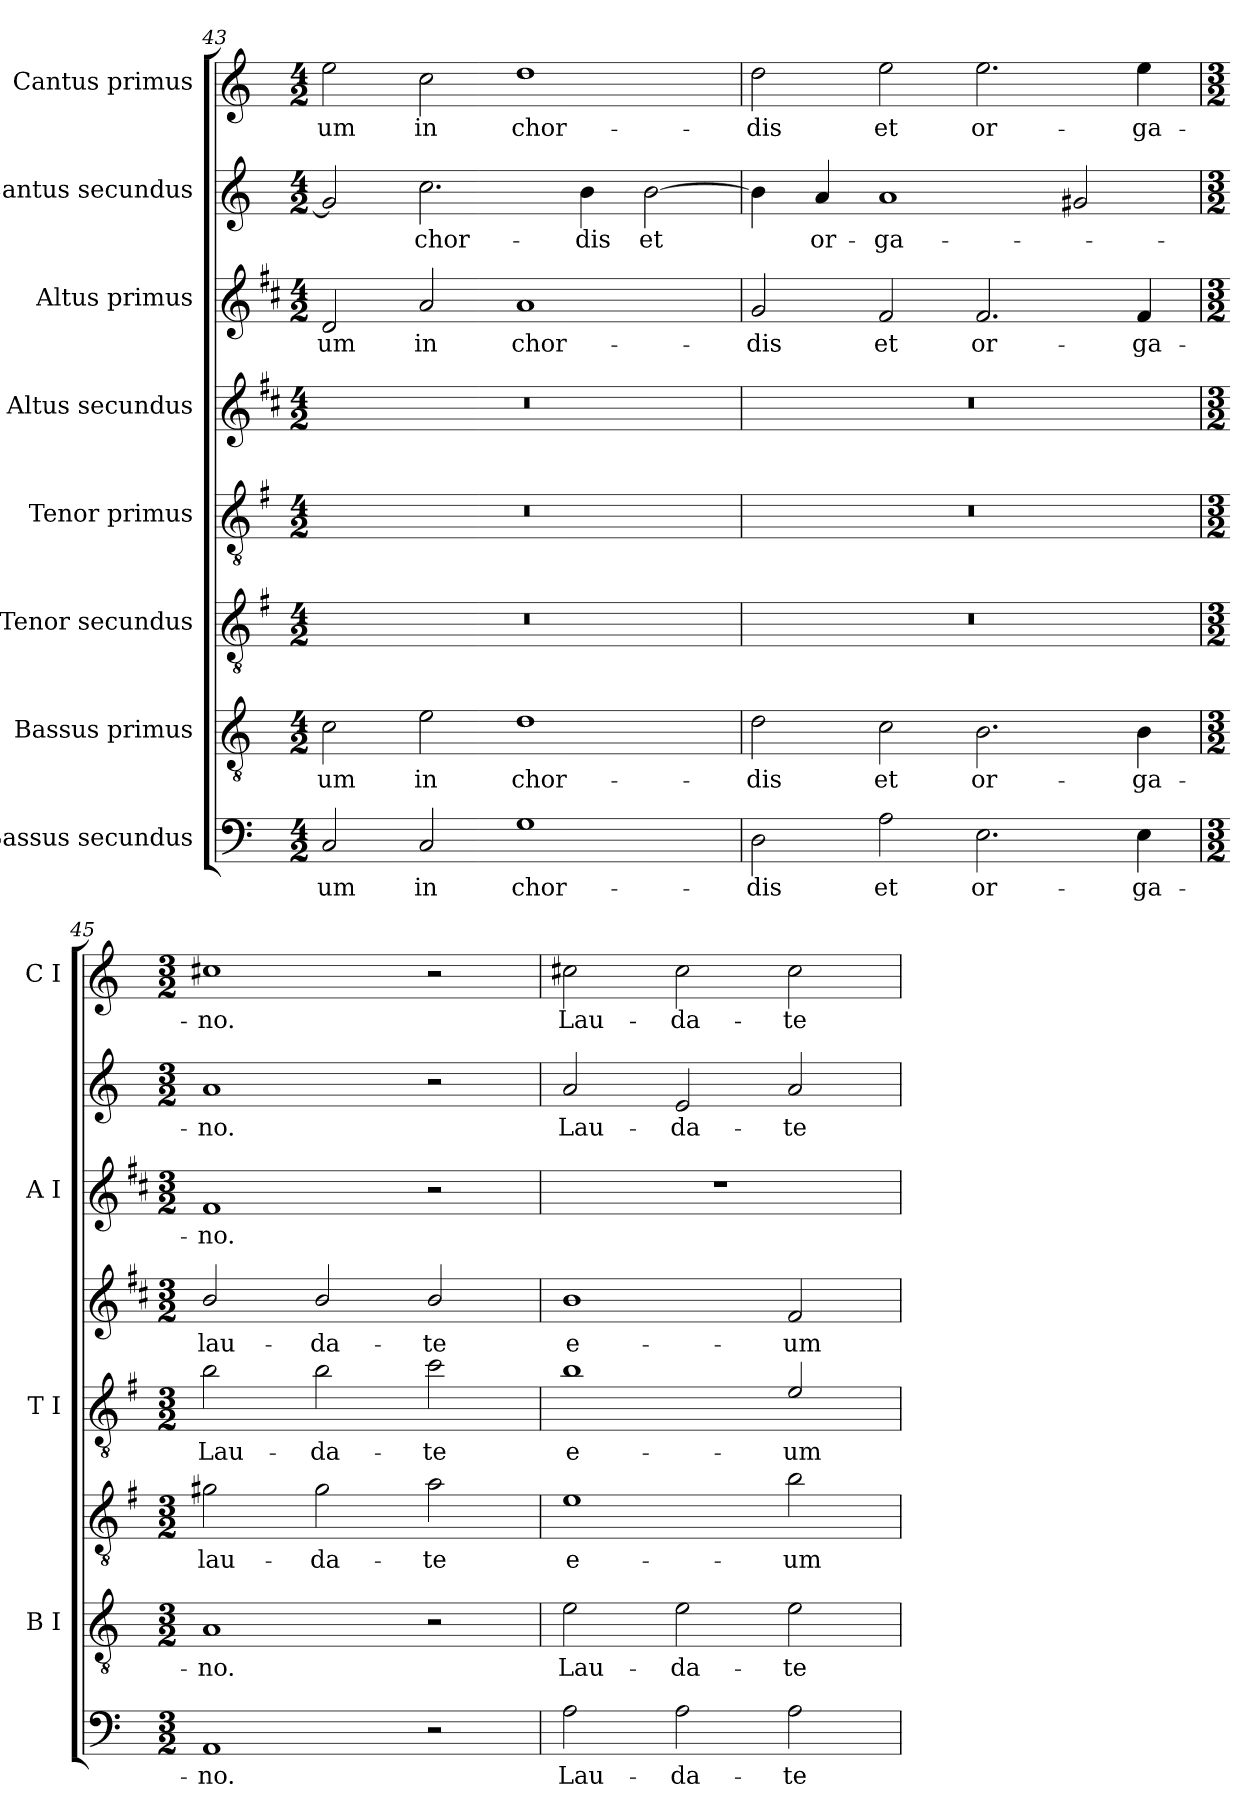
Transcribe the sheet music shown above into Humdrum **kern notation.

**kern	**text	**kern	**text	**kern	**text	**kern	**text	**kern	**text	**kern	**text	**kern	**text	**kern	**text
*part8	*part8	*part7	*part7	*part6	*part6	*part5	*part5	*part4	*part4	*part3	*part3	*part2	*part2	*part1	*part1
*staff8	*staff8	*staff7	*staff7	*staff6	*staff6	*staff5	*staff5	*staff4	*staff4	*staff3	*staff3	*staff2	*staff2	*staff1	*staff1
*I"Bassus secundus	*	*I"Bassus primus	*	*I"Tenor secundus	*	*I"Tenor primus	*	*I"Altus secundus	*	*I"Altus primus	*	*I"Cantus secundus	*	*I"Cantus primus	*
*	*	*I'B I	*	*	*	*I'T I	*	*	*	*I'A I	*	*	*	*I'C I	*
*clefF4	*	*clefGv2	*	*clefGv2	*	*clefGv2	*	*clefG2	*	*clefG2	*	*clefG2	*	*clefG2	*
*	*	*	*	*ITrd4c7	*	*ITrd4c7	*	*ITrd1c2	*	*ITrd1c2	*	*	*	*	*
*k[]	*	*k[]	*	*k[]	*	*k[]	*	*k[]	*	*k[]	*	*k[]	*	*k[]	*
*C:	*	*C:	*	*C:	*	*C:	*	*C:	*	*C:	*	*C:	*	*C:	*
*M4/2	*	*M4/2	*	*M4/2	*	*M4/2	*	*M4/2	*	*M4/2	*	*M4/2	*	*M4/2	*
=43	=43	=43	=43	=43	=43	=43	=43	=43	=43	=43	=43	=43	=43	=43	=43
!	!LO:LY:b	!	!LO:LY:b	!	!	!	!	!	!	!	!LO:LY:b	!	!	!	!LO:LY:b
2C/	-um	2c\	-um	0r	.	0r	.	0r	.	2c/	-um	2g/]	.	2ee\	-um
!	!LO:LY:b	!	!LO:LY:b	!	!	!	!	!	!	!	!LO:LY:b	!	!LO:LY:b	!	!LO:LY:b
2C/	in	2e\	in	.	.	.	.	.	.	2g/	in	2.cc\	chor-	2cc\	in
!	!LO:LY:b	!	!LO:LY:b	!	!	!	!	!	!	!	!LO:LY:b	!	!	!	!LO:LY:b
1G	chor-	1d	chor-	.	.	.	.	.	.	1g	chor-	.	.	1dd	chor-
!	!	!	!	!	!	!	!	!	!	!	!	!	!LO:LY:b	!	!
.	.	.	.	.	.	.	.	.	.	.	.	4b\	-dis	.	.
!	!	!	!	!	!	!	!	!	!	!	!	!	!LO:LY:b	!	!
.	.	.	.	.	.	.	.	.	.	.	.	[2b\	et	.	.
!!LO:PB:g=z
=44	=44	=44	=44	=44	=44	=44	=44	=44	=44	=44	=44	=44	=44	=44	=44
!	!LO:LY:b	!	!LO:LY:b	!	!	!	!	!	!	!	!LO:LY:b	!	!	!	!LO:LY:b
2D\	-dis	2d\	-dis	0r	.	0r	.	0r	.	2f/	-dis	4b\]	.	2dd\	-dis
!	!	!	!	!	!	!	!	!	!	!	!	!	!LO:LY:b	!	!
.	.	.	.	.	.	.	.	.	.	.	.	4a/	or-	.	.
!	!LO:LY:b	!	!LO:LY:b	!	!	!	!	!	!	!	!LO:LY:b	!	!LO:LY:b	!	!LO:LY:b
2A\	et	2c\	et	.	.	.	.	.	.	2e/	et	1a	-ga-	2ee\	et
!	!LO:LY:b	!	!LO:LY:b	!	!	!	!	!	!	!	!LO:LY:b	!	!	!	!LO:LY:b
2.E\	or-	2.B\	or-	.	.	.	.	.	.	2.e/	or-	.	.	2.ee\	or-
.	.	.	.	.	.	.	.	.	.	.	.	2g#X/	.	.	.
!	!LO:LY:b	!	!LO:LY:b	!	!	!	!	!	!	!	!LO:LY:b	!	!	!	!LO:LY:b
4E\	-ga-	4B\	-ga-	.	.	.	.	.	.	4e/	-ga-	.	.	4ee\	-ga-
=45	=45	=45	=45	=45	=45	=45	=45	=45	=45	=45	=45	=45	=45	=45	=45
*M3/2	*	*M3/2	*	*M3/2	*	*M3/2	*	*M3/2	*	*M3/2	*	*M3/2	*	*M3/2	*
!	!LO:LY:b	!	!LO:LY:b	!	!LO:LY:b	!	!LO:LY:b	!	!LO:LY:b	!	!LO:LY:b	!	!LO:LY:b	!	!LO:LY:b
1AA	-no.	1A	-no.	2c#X\	lau-	2e\	Lau-	2a/	lau-	1e	-no.	1a	-no.	1cc#X	-no.
!	!	!	!	!	!LO:LY:b	!	!LO:LY:b	!	!LO:LY:b	!	!	!	!	!	!
.	.	.	.	2c#\	-da-	2e\	-da-	2a/	-da-	.	.	.	.	.	.
!	!	!	!	!	!LO:LY:b	!	!LO:LY:b	!	!LO:LY:b	!	!	!	!	!	!
2r	.	2r	.	2d\	-te	2f\	-te	2a/	-te	2r	.	2r	.	2r	.
=46	=46	=46	=46	=46	=46	=46	=46	=46	=46	=46	=46	=46	=46	=46	=46
!	!LO:LY:b	!	!LO:LY:b	!	!LO:LY:b	!	!LO:LY:b	!	!LO:LY:b	!	!	!	!LO:LY:b	!	!LO:LY:b
2A\	Lau-	2e\	Lau-	1A	e-	1e	e-	1a	e-	1.r	.	2a/	Lau-	2cc#X\	Lau-
!	!LO:LY:b	!	!LO:LY:b	!	!	!	!	!	!	!	!	!	!LO:LY:b	!	!LO:LY:b
2A\	-da-	2e\	-da-	.	.	.	.	.	.	.	.	2e/	-da-	2cc#\	-da-
!	!LO:LY:b	!	!LO:LY:b	!	!LO:LY:b	!	!LO:LY:b	!	!LO:LY:b	!	!	!	!LO:LY:b	!	!LO:LY:b
2A\	-te	2e\	-te	2e\	-um	2A/	-um	2e/	-um	.	.	2a/	-te	2cc#\	-te
=	=	=	=	=	=	=	=	=	=	=	=	=	=	=	=
*-	*-	*-	*-	*-	*-	*-	*-	*-	*-	*-	*-	*-	*-	*-	*-
